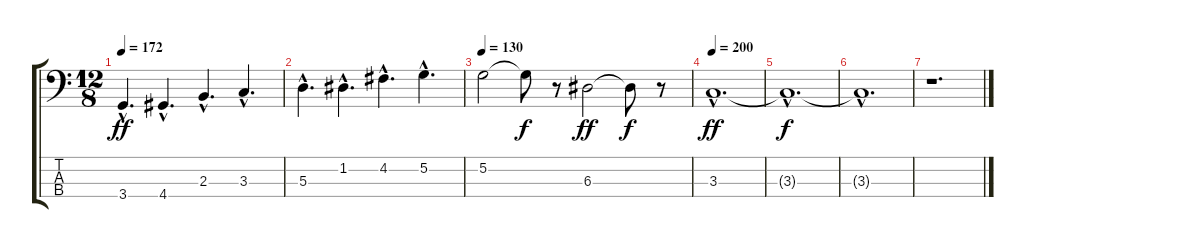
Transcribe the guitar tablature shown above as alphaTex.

\track "" {instrument electricbasspick}
\staff {score tabs}
\tuning (G2 D2 A1 E1) {hide}
\ts (12 8)
\tempo 172
\clef f4
\ks c
3.4{hac}.4{d dy ff} 4.4{hac}.4{d} 2.3{hac}.4{d} 3.3{hac}.4{d} |
5.3{hac}.4{d} 1.2{hac}.4{d} 4.2{hac}.4{d} 5.2{hac}.4{d} |
\tempo 130
5.2.2 5.2{t}.8{dy f} r.8 6.3.2{dy ff} 6.3{t}.8{dy f} r.8 |
\tempo 200
3.3{hac}.1{d dy ff} |
3.3{hac t}.1{d dy f} |
3.3{hac t}.1{d} |
r.1{d}
